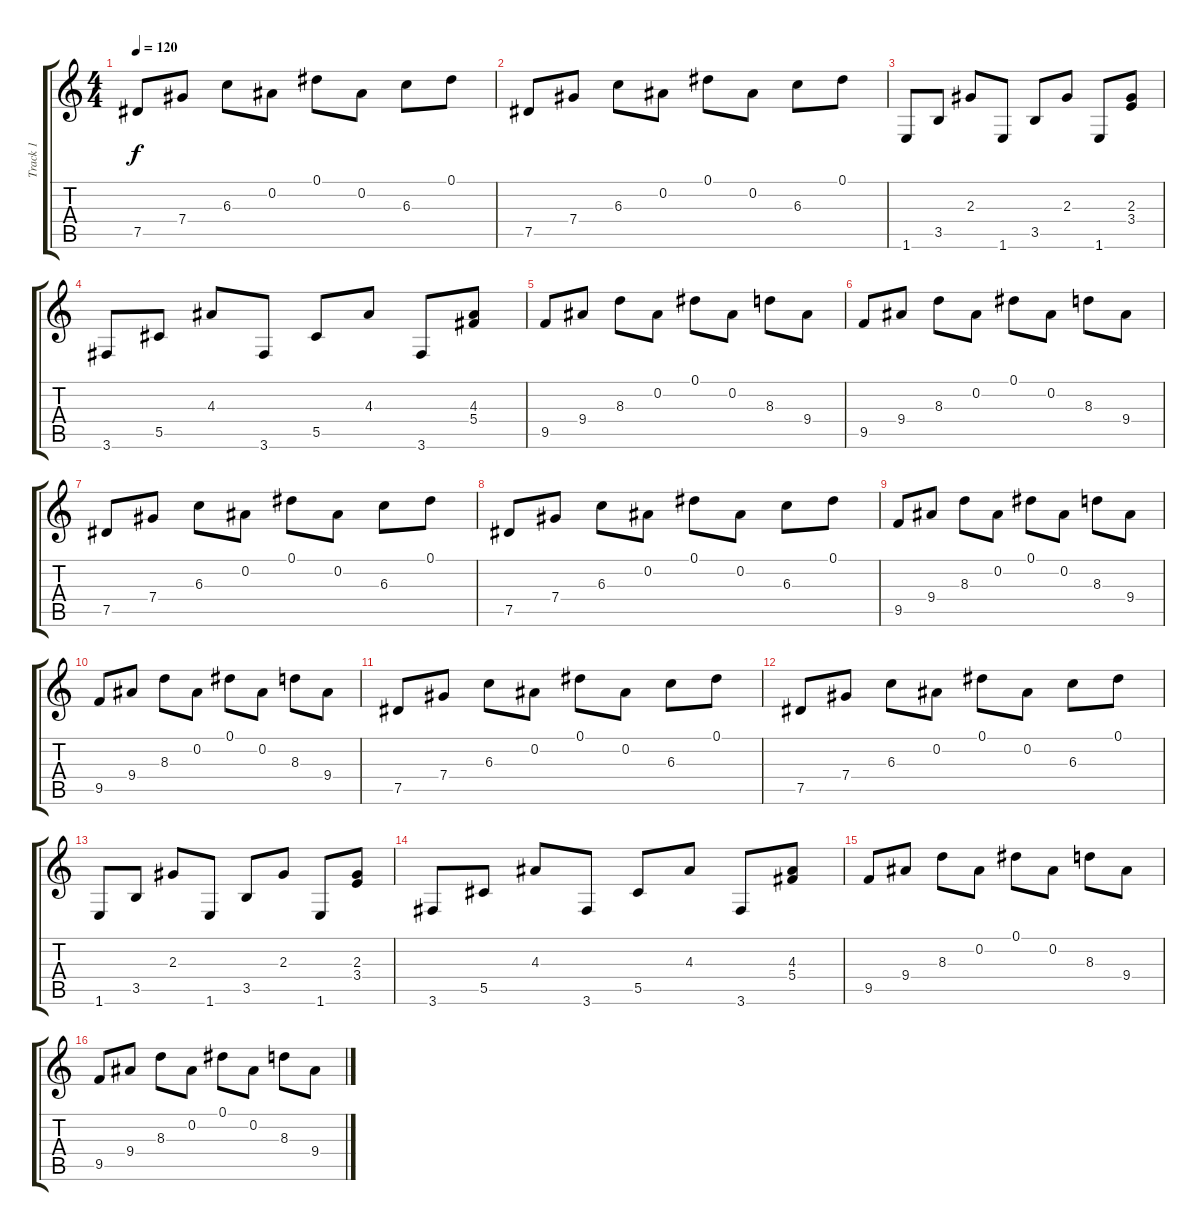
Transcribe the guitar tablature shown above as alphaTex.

\track ("Track 1" "Track 1") {instrument acousticguitarnylon}
\staff {score tabs}
\tuning (Eb4 Bb3 Gb3 Db3 Ab2 Eb2) {hide}
\ts (4 4)
\tempo 120
\clef g2
\ks aminor
7.5.8{dy f} 7.4.8 6.3.8 0.2.8 0.1.8 0.2.8 6.3.8 0.1.8 |
7.5.8 7.4.8 6.3.8 0.2.8 0.1.8 0.2.8 6.3.8 0.1.8 |
\ks c
1.6.8 3.5.8 2.3.8 1.6.8 3.5.8 2.3.8 1.6.8 (2.3 3.4).8 |
3.6.8 5.5.8 4.3.8 3.6.8 5.5.8 4.3.8 3.6.8 (4.3 5.4).8 |
9.5.8 9.4.8 8.3.8 0.2.8 0.1.8 0.2.8 8.3.8 9.4.8 |
9.5.8 9.4.8 8.3.8 0.2.8 0.1.8 0.2.8 8.3.8 9.4.8 |
7.5.8 7.4.8 6.3.8 0.2.8 0.1.8 0.2.8 6.3.8 0.1.8 |
7.5.8 7.4.8 6.3.8 0.2.8 0.1.8 0.2.8 6.3.8 0.1.8 |
9.5.8 9.4.8 8.3.8 0.2.8 0.1.8 0.2.8 8.3.8 9.4.8 |
9.5.8 9.4.8 8.3.8 0.2.8 0.1.8 0.2.8 8.3.8 9.4.8 |
7.5.8 7.4.8 6.3.8 0.2.8 0.1.8 0.2.8 6.3.8 0.1.8 |
7.5.8 7.4.8 6.3.8 0.2.8 0.1.8 0.2.8 6.3.8 0.1.8 |
1.6.8 3.5.8 2.3.8 1.6.8 3.5.8 2.3.8 1.6.8 (2.3 3.4).8 |
3.6.8 5.5.8 4.3.8 3.6.8 5.5.8 4.3.8 3.6.8 (4.3 5.4).8 |
9.5.8 9.4.8 8.3.8 0.2.8 0.1.8 0.2.8 8.3.8 9.4.8 |
9.5.8 9.4.8 8.3.8 0.2.8 0.1.8 0.2.8 8.3.8 9.4.8
